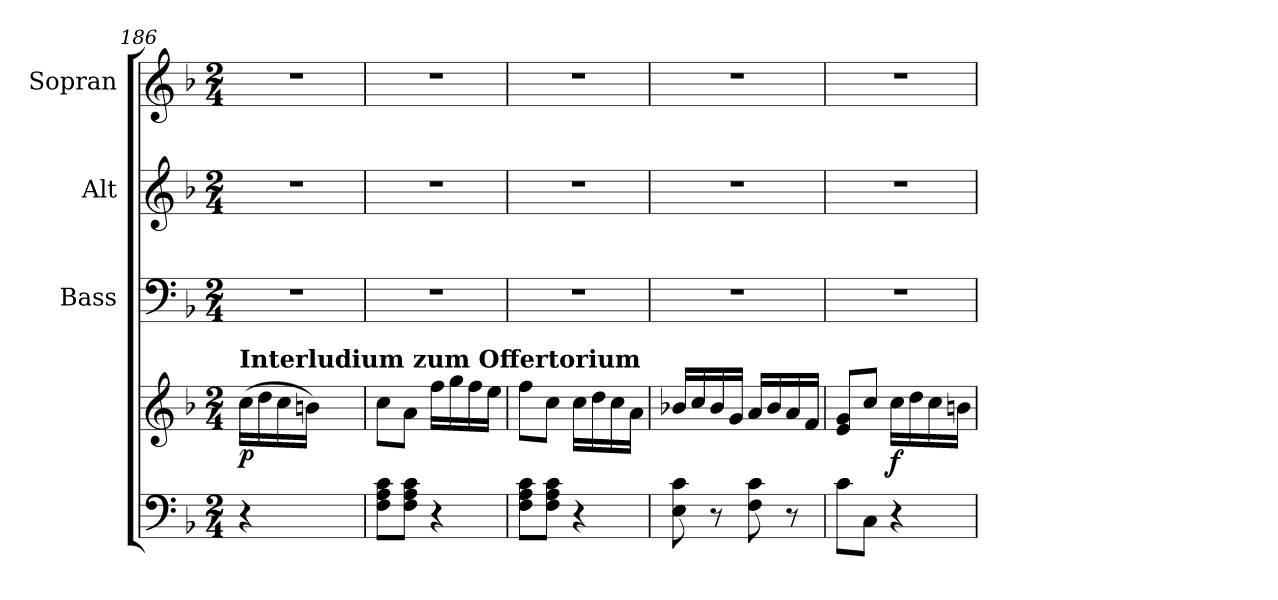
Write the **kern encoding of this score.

**kern	**kern	**dynam	**kern	**kern	**kern
*part4	*part4	*part4	*part3	*part2	*part1
*staff5	*staff4	*staff4/5	*staff3	*staff2	*staff1
*	*	*	*I"Bass	*I"Alt	*I"Sopran
*	*	*	*I'B.	*I'A.	*I'S.
!!LO:LB:g=z
*clefF4	*clefG2	*	*clefF4	*clefG2	*clefG2
*k[b-]	*k[b-]	*	*k[b-]	*k[b-]	*k[b-]
*F:	*F:	*	*F:	*F:	*F:
*M2/4	*M2/4	*	*M2/4	*M2/4	*M2/4
=186	=186	=186	=186	=186	=186
!	!LO:TX:a:B:t=Interludium zum Offertorium	!	!	!	!
!	!	!LO:DY:b	!	!	!
4r	(>16cc\LL	p	2r	2r	2r
.	16dd\	.	.	.	.
.	16cc\	.	.	.	.
.	16bn\JJ)	.	.	.	.
4ryy	4ryy	.	.	.	.
=187	=187	=187	=187	=187	=187
8F\ 8A\ 8c\L	8cc\L	.	2r	2r	2r
8F\ 8A\ 8c\J	8a\J	.	.	.	.
4r	16ff\LL	.	.	.	.
.	16gg\	.	.	.	.
.	16ff\	.	.	.	.
.	16ee\JJ	.	.	.	.
=188	=188	=188	=188	=188	=188
8F\ 8A\ 8c\L	8ff\L	.	2r	2r	2r
8F\ 8A\ 8c\J	8cc\J	.	.	.	.
4r	16cc\LL	.	.	.	.
.	16dd\	.	.	.	.
.	16cc\	.	.	.	.
.	16a\JJ	.	.	.	.
=189	=189	=189	=189	=189	=189
8E\ 8c\	16b-X/LL	.	2r	2r	2r
.	16cc/	.	.	.	.
8r	16b-/	.	.	.	.
.	16g/JJ	.	.	.	.
8F\ 8c\	16a/LL	.	.	.	.
.	16b-/	.	.	.	.
8r	16a/	.	.	.	.
.	16f/JJ	.	.	.	.
=190	=190	=190	=190	=190	=190
8c\L	8e/ 8g/L	.	2r	2r	2r
8C\J	8cc/J	.	.	.	.
!	!	!LO:DY:b	!	!	!
4r	16cc\LL	f	.	.	.
.	16dd\	.	.	.	.
.	16cc\	.	.	.	.
.	16bn\JJ	.	.	.	.
=	=	=	=	=	=
*-	*-	*-	*-	*-	*-
